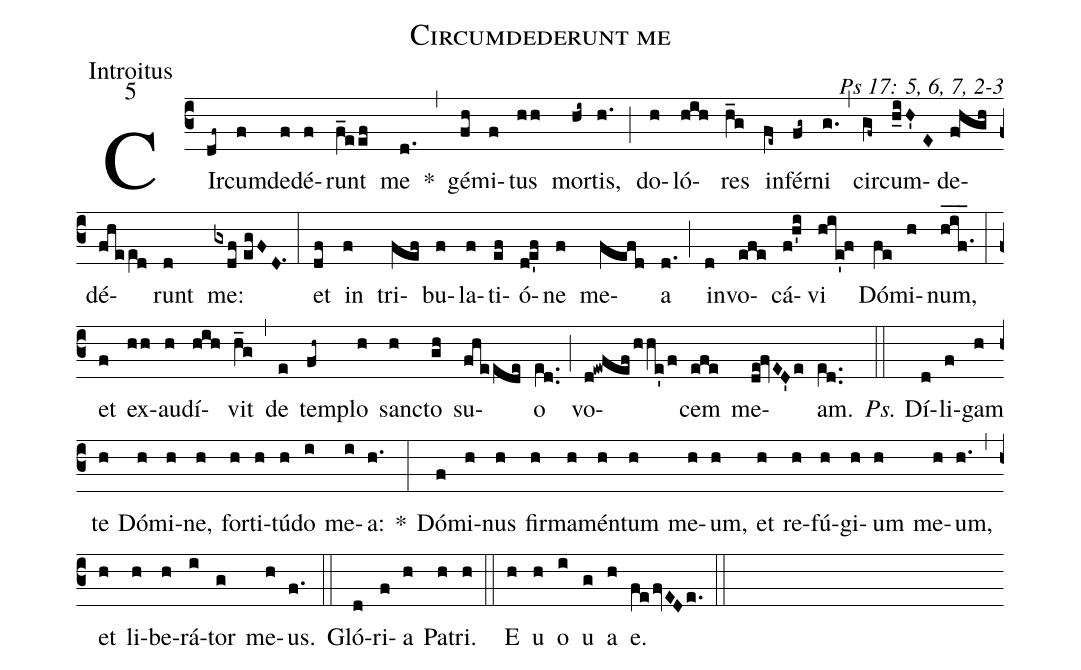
name: Circumdederunt me;
office-part: Introitus;
mode: 5;
commentary: Ps 17: 5, 6, 7, 2-3;
%%
(c3) CIr(df~)cum(f)de(f)dé(f)runt(f_eef) me(d.) *(,) gé(fh)mi(f)tus(hh) mor(hi~)tis,(h.) (;) do(h)ló(hih)res(h_g) in(fe~)fér(fg~)ni(g.) (,) cir(gf~)cum(h_iH'//E)de(f!hgh)dé(fhee[ll:1]d)runt(d) me:(gxdf//egFD.1) (:)
et(df) in(f) tri(fef)bu(f)la(f)ti(ef)ó(de'f)ne(f) me(fefd)a(d.) (;) in(d)vo(efe)cá(f!h'i)vi(hie'!f) Dó(fe)mi(h)num,(h_i_f.1_) (:)
et(f) ex(hh)au(h)dí(hih)vit(h_g) (,) de(e) tem(fh~)plo(h) sanc(h)to(gh) su(fheede)o(e[ll:1]d..) (;) vo(d!ewfefhhe'/f)cem(efe) me(de!fvED'e)am.(e[ll:1]d..) (::)
<i>Ps.</i> Dí(d)li(f)gam(h) te(h) Dó(h)mi(h)ne,(h) for(h)ti(h)tú(h)do(i) me(i)a:(h.) *(:)
Dó(f)mi(h)nus(h) fir(h)ma(h)mén(h)tum(h) me(h)um,(h) et(h) re(h)fú(h)gi(h)um(h) me(h)um,(h.) (,) et(h) li(h)be(h)rá(i)tor(g) me(h)us.(f.) (::)
Gló(d)ri(f)a(h) Pa(h)tri.(h) (::)
<eu>E(h) u(h) o(i) u(g) a(h) e.</eu>(fefvEDe.) (::)
